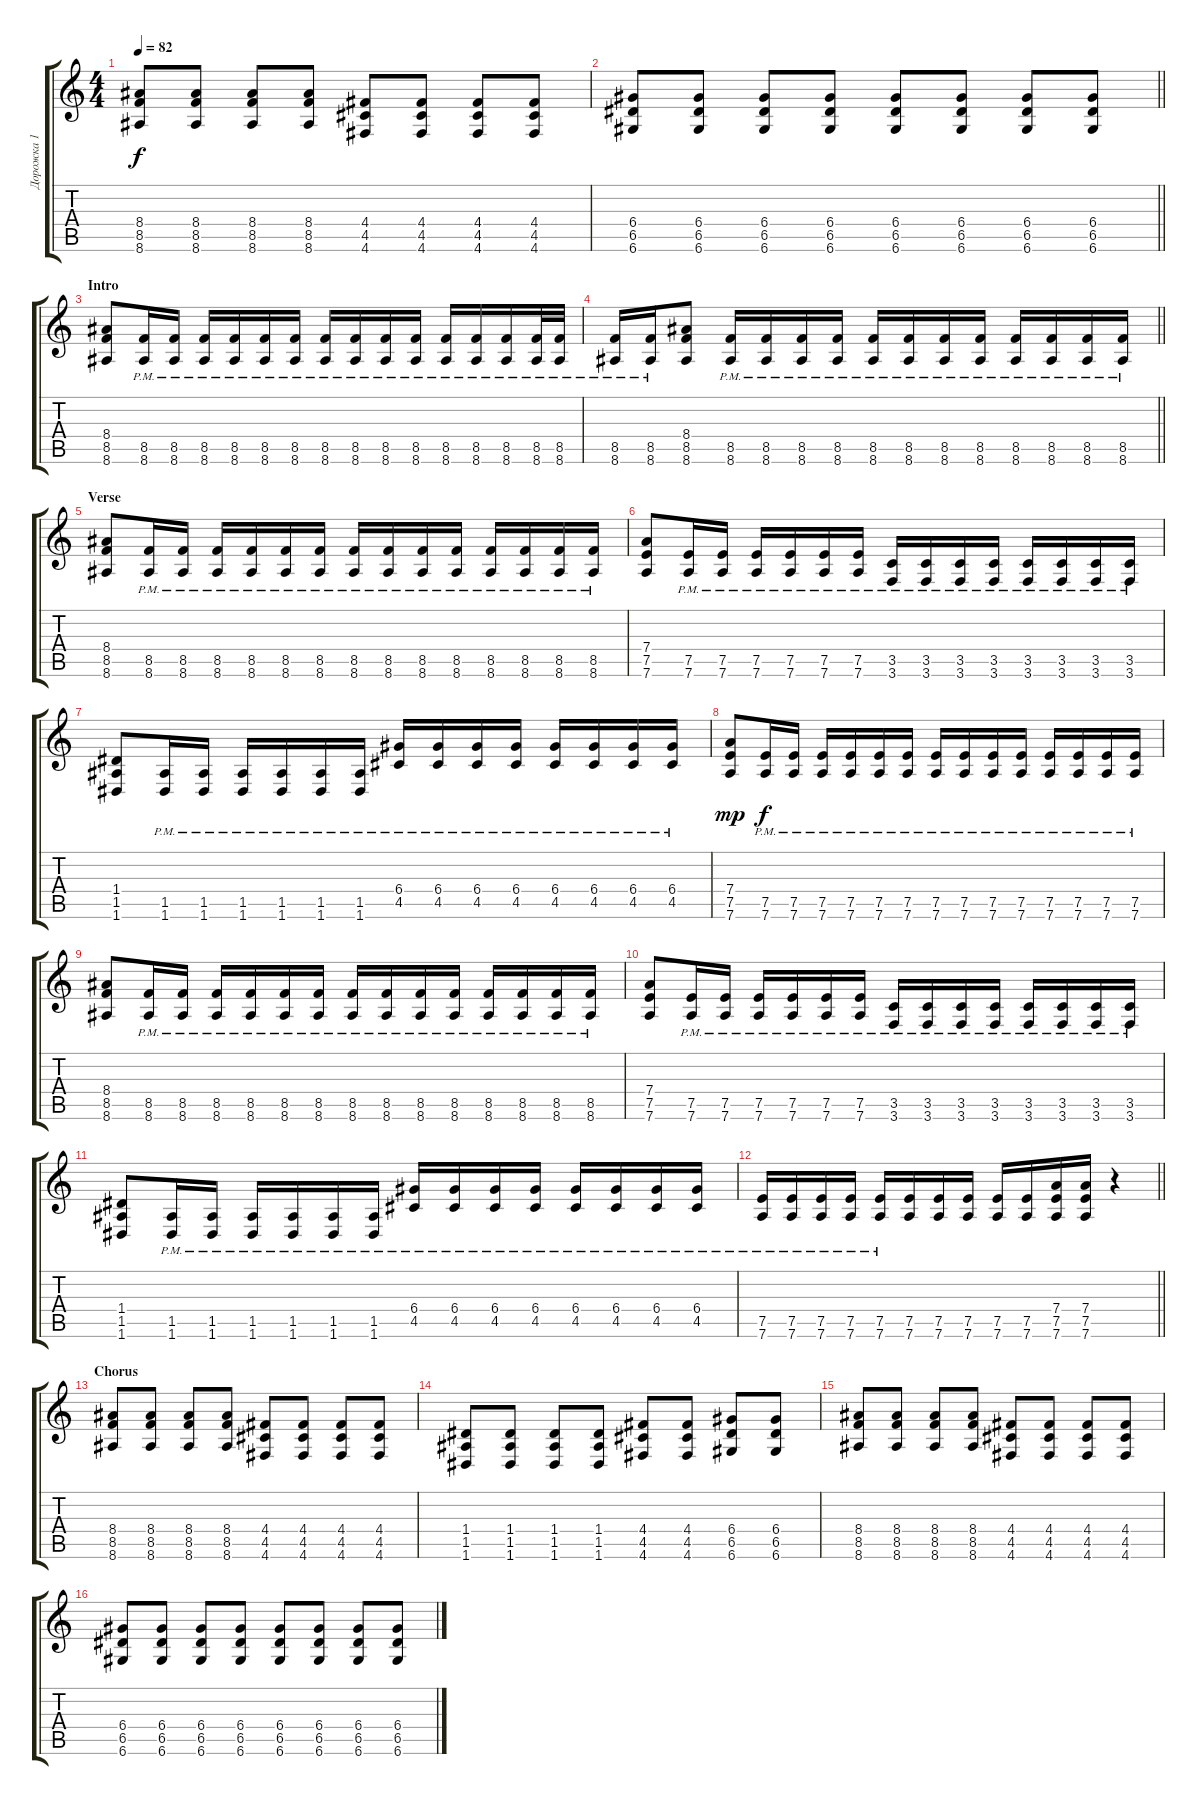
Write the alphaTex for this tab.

\track ("Дорожка 1" "Дорожка 1") {instrument distortionguitar}
\staff {score tabs}
\tuning (E4 B3 G3 D3 A2 D2) {hide}
\ts (4 4)
\tempo 82
\clef g2
\ks c
(8.4 8.5 8.6).8{dy f} (8.4 8.5 8.6).8 (8.4 8.5 8.6).8 (8.4 8.5 8.6).8 (4.4 4.5 4.6).8 (4.4 4.5 4.6).8 (4.4 4.5 4.6).8 (4.4 4.5 4.6).8 |
\barLineRight lightlight
(6.4 6.5 6.6).8 (6.4 6.5 6.6).8 (6.4 6.5 6.6).8 (6.4 6.5 6.6).8 (6.4 6.5 6.6).8 (6.4 6.5 6.6).8 (6.4 6.5 6.6).8 (6.4 6.5 6.6).8 |
\section ("" "Intro")
(8.4 8.5 8.6).8 (8.5{pm} 8.6{pm}).16 (8.5{pm} 8.6{pm}).16 (8.5{pm} 8.6{pm}).16 (8.5{pm} 8.6{pm}).16 (8.5{pm} 8.6{pm}).16 (8.5{pm} 8.6{pm}).16 (8.5{pm} 8.6{pm}).16 (8.5{pm} 8.6{pm}).16 (8.5{pm} 8.6{pm}).16 (8.5{pm} 8.6{pm}).16 (8.5{pm} 8.6{pm}).16 (8.5{pm} 8.6{pm}).16 (8.5{pm} 8.6{pm}).16 (8.5{pm} 8.6{pm}).32 (8.5{pm} 8.6{pm}).32 |
\barLineRight lightlight
(8.5{pm} 8.6{pm}).16 (8.5{pm} 8.6{pm}).16 (8.4 8.5 8.6).8 (8.5{pm} 8.6{pm}).16 (8.5{pm} 8.6{pm}).16 (8.5{pm} 8.6{pm}).16 (8.5{pm} 8.6{pm}).16 (8.5{pm} 8.6{pm}).16 (8.5{pm} 8.6{pm}).16 (8.5{pm} 8.6{pm}).16 (8.5{pm} 8.6{pm}).16 (8.5{pm} 8.6{pm}).16 (8.5{pm} 8.6{pm}).16 (8.5{pm} 8.6{pm}).16 (8.5{pm} 8.6{pm}).16 |
\section ("" "Verse")
(8.4 8.5 8.6).8 (8.5{pm} 8.6{pm}).16 (8.5{pm} 8.6{pm}).16 (8.5{pm} 8.6{pm}).16 (8.5{pm} 8.6{pm}).16 (8.5{pm} 8.6{pm}).16 (8.5{pm} 8.6{pm}).16 (8.5{pm} 8.6{pm}).16 (8.5{pm} 8.6{pm}).16 (8.5{pm} 8.6{pm}).16 (8.5{pm} 8.6{pm}).16 (8.5{pm} 8.6{pm}).16 (8.5{pm} 8.6{pm}).16 (8.5{pm} 8.6{pm}).16 (8.5{pm} 8.6{pm}).16 |
(7.4 7.5 7.6).8 (7.5{pm} 7.6{pm}).16 (7.5{pm} 7.6{pm}).16 (7.5{pm} 7.6{pm}).16 (7.5{pm} 7.6{pm}).16 (7.5{pm} 7.6{pm}).16 (7.5{pm} 7.6{pm}).16 (3.5{pm} 3.6{pm}).16 (3.5{pm} 3.6{pm}).16 (3.5{pm} 3.6{pm}).16 (3.5{pm} 3.6{pm}).16 (3.5{pm} 3.6{pm}).16 (3.5{pm} 3.6{pm}).16 (3.5{pm} 3.6{pm}).16 (3.5{pm} 3.6{pm}).16 |
(1.4 1.5 1.6).8 (1.5{pm} 1.6{pm}).16 (1.5{pm} 1.6{pm}).16 (1.5{pm} 1.6{pm}).16 (1.5{pm} 1.6{pm}).16 (1.5{pm} 1.6{pm}).16 (1.5{pm} 1.6{pm}).16 (6.4{pm} 4.5{pm}).16 (6.4{pm} 4.5{pm}).16 (6.4{pm} 4.5{pm}).16 (6.4{pm} 4.5{pm}).16 (6.4{pm} 4.5{pm}).16 (6.4{pm} 4.5{pm}).16 (6.4{pm} 4.5{pm}).16 (6.4{pm} 4.5{pm}).16 |
(7.4 7.5 7.6).8{dy mp} (7.5{pm} 7.6{pm}).16{dy f} (7.5{pm} 7.6{pm}).16 (7.5{pm} 7.6{pm}).16 (7.5{pm} 7.6{pm}).16 (7.5{pm} 7.6{pm}).16 (7.5{pm} 7.6{pm}).16 (7.5{pm} 7.6{pm}).16 (7.5{pm} 7.6{pm}).16 (7.5{pm} 7.6{pm}).16 (7.5{pm} 7.6{pm}).16 (7.5{pm} 7.6{pm}).16 (7.5{pm} 7.6{pm}).16 (7.5{pm} 7.6{pm}).16 (7.5{pm} 7.6{pm}).16 |
(8.4 8.5 8.6).8 (8.5{pm} 8.6{pm}).16 (8.5{pm} 8.6{pm}).16 (8.5{pm} 8.6{pm}).16 (8.5{pm} 8.6{pm}).16 (8.5{pm} 8.6{pm}).16 (8.5{pm} 8.6{pm}).16 (8.5{pm} 8.6{pm}).16 (8.5{pm} 8.6{pm}).16 (8.5{pm} 8.6{pm}).16 (8.5{pm} 8.6{pm}).16 (8.5{pm} 8.6{pm}).16 (8.5{pm} 8.6{pm}).16 (8.5{pm} 8.6{pm}).16 (8.5{pm} 8.6{pm}).16 |
(7.4 7.5 7.6).8 (7.5{pm} 7.6{pm}).16 (7.5{pm} 7.6{pm}).16 (7.5{pm} 7.6{pm}).16 (7.5{pm} 7.6{pm}).16 (7.5{pm} 7.6{pm}).16 (7.5{pm} 7.6{pm}).16 (3.5{pm} 3.6{pm}).16 (3.5{pm} 3.6{pm}).16 (3.5{pm} 3.6{pm}).16 (3.5{pm} 3.6{pm}).16 (3.5{pm} 3.6{pm}).16 (3.5{pm} 3.6{pm}).16 (3.5{pm} 3.6{pm}).16 (3.5{pm} 3.6{pm}).16 |
(1.4 1.5 1.6).8 (1.5{pm} 1.6{pm}).16 (1.5{pm} 1.6{pm}).16 (1.5{pm} 1.6{pm}).16 (1.5{pm} 1.6{pm}).16 (1.5{pm} 1.6{pm}).16 (1.5{pm} 1.6{pm}).16 (6.4{pm} 4.5{pm}).16 (6.4{pm} 4.5{pm}).16 (6.4{pm} 4.5{pm}).16 (6.4{pm} 4.5{pm}).16 (6.4{pm} 4.5{pm}).16 (6.4{pm} 4.5).16 (6.4{pm} 4.5).16 (6.4{pm} 4.5).16 |
\barLineRight lightlight
(7.5{pm} 7.6{pm}).16 (7.5{pm} 7.6{pm}).16 (7.5{pm} 7.6{pm}).16 (7.5{pm} 7.6{pm}).16 (7.5{pm} 7.6{pm}).16 (7.5 7.6).16 (7.5 7.6).16 (7.5 7.6).16 (7.5 7.6).16 (7.5 7.6).16 (7.4 7.5 7.6).16 (7.4 7.5 7.6).16 r.4 |
\section ("" "Сhorus")
(8.4 8.5 8.6).8 (8.4 8.5 8.6).8 (8.4 8.5 8.6).8 (8.4 8.5 8.6).8 (4.4 4.5 4.6).8 (4.4 4.5 4.6).8 (4.4 4.5 4.6).8 (4.4 4.5 4.6).8 |
(1.4 1.5 1.6).8 (1.4 1.5 1.6).8 (1.4 1.5 1.6).8 (1.4 1.5 1.6).8 (4.4 4.5 4.6).8 (4.4 4.5 4.6).8 (6.4 6.5 6.6).8 (6.4 6.5 6.6).8 |
(8.4 8.5 8.6).8 (8.4 8.5 8.6).8 (8.4 8.5 8.6).8 (8.4 8.5 8.6).8 (4.4 4.5 4.6).8 (4.4 4.5 4.6).8 (4.4 4.5 4.6).8 (4.4 4.5 4.6).8 |
(6.4 6.5 6.6).8 (6.4 6.5 6.6).8 (6.4 6.5 6.6).8 (6.4 6.5 6.6).8 (6.4 6.5 6.6).8 (6.4 6.5 6.6).8 (6.4 6.5 6.6).8 (6.4 6.5 6.6).8
